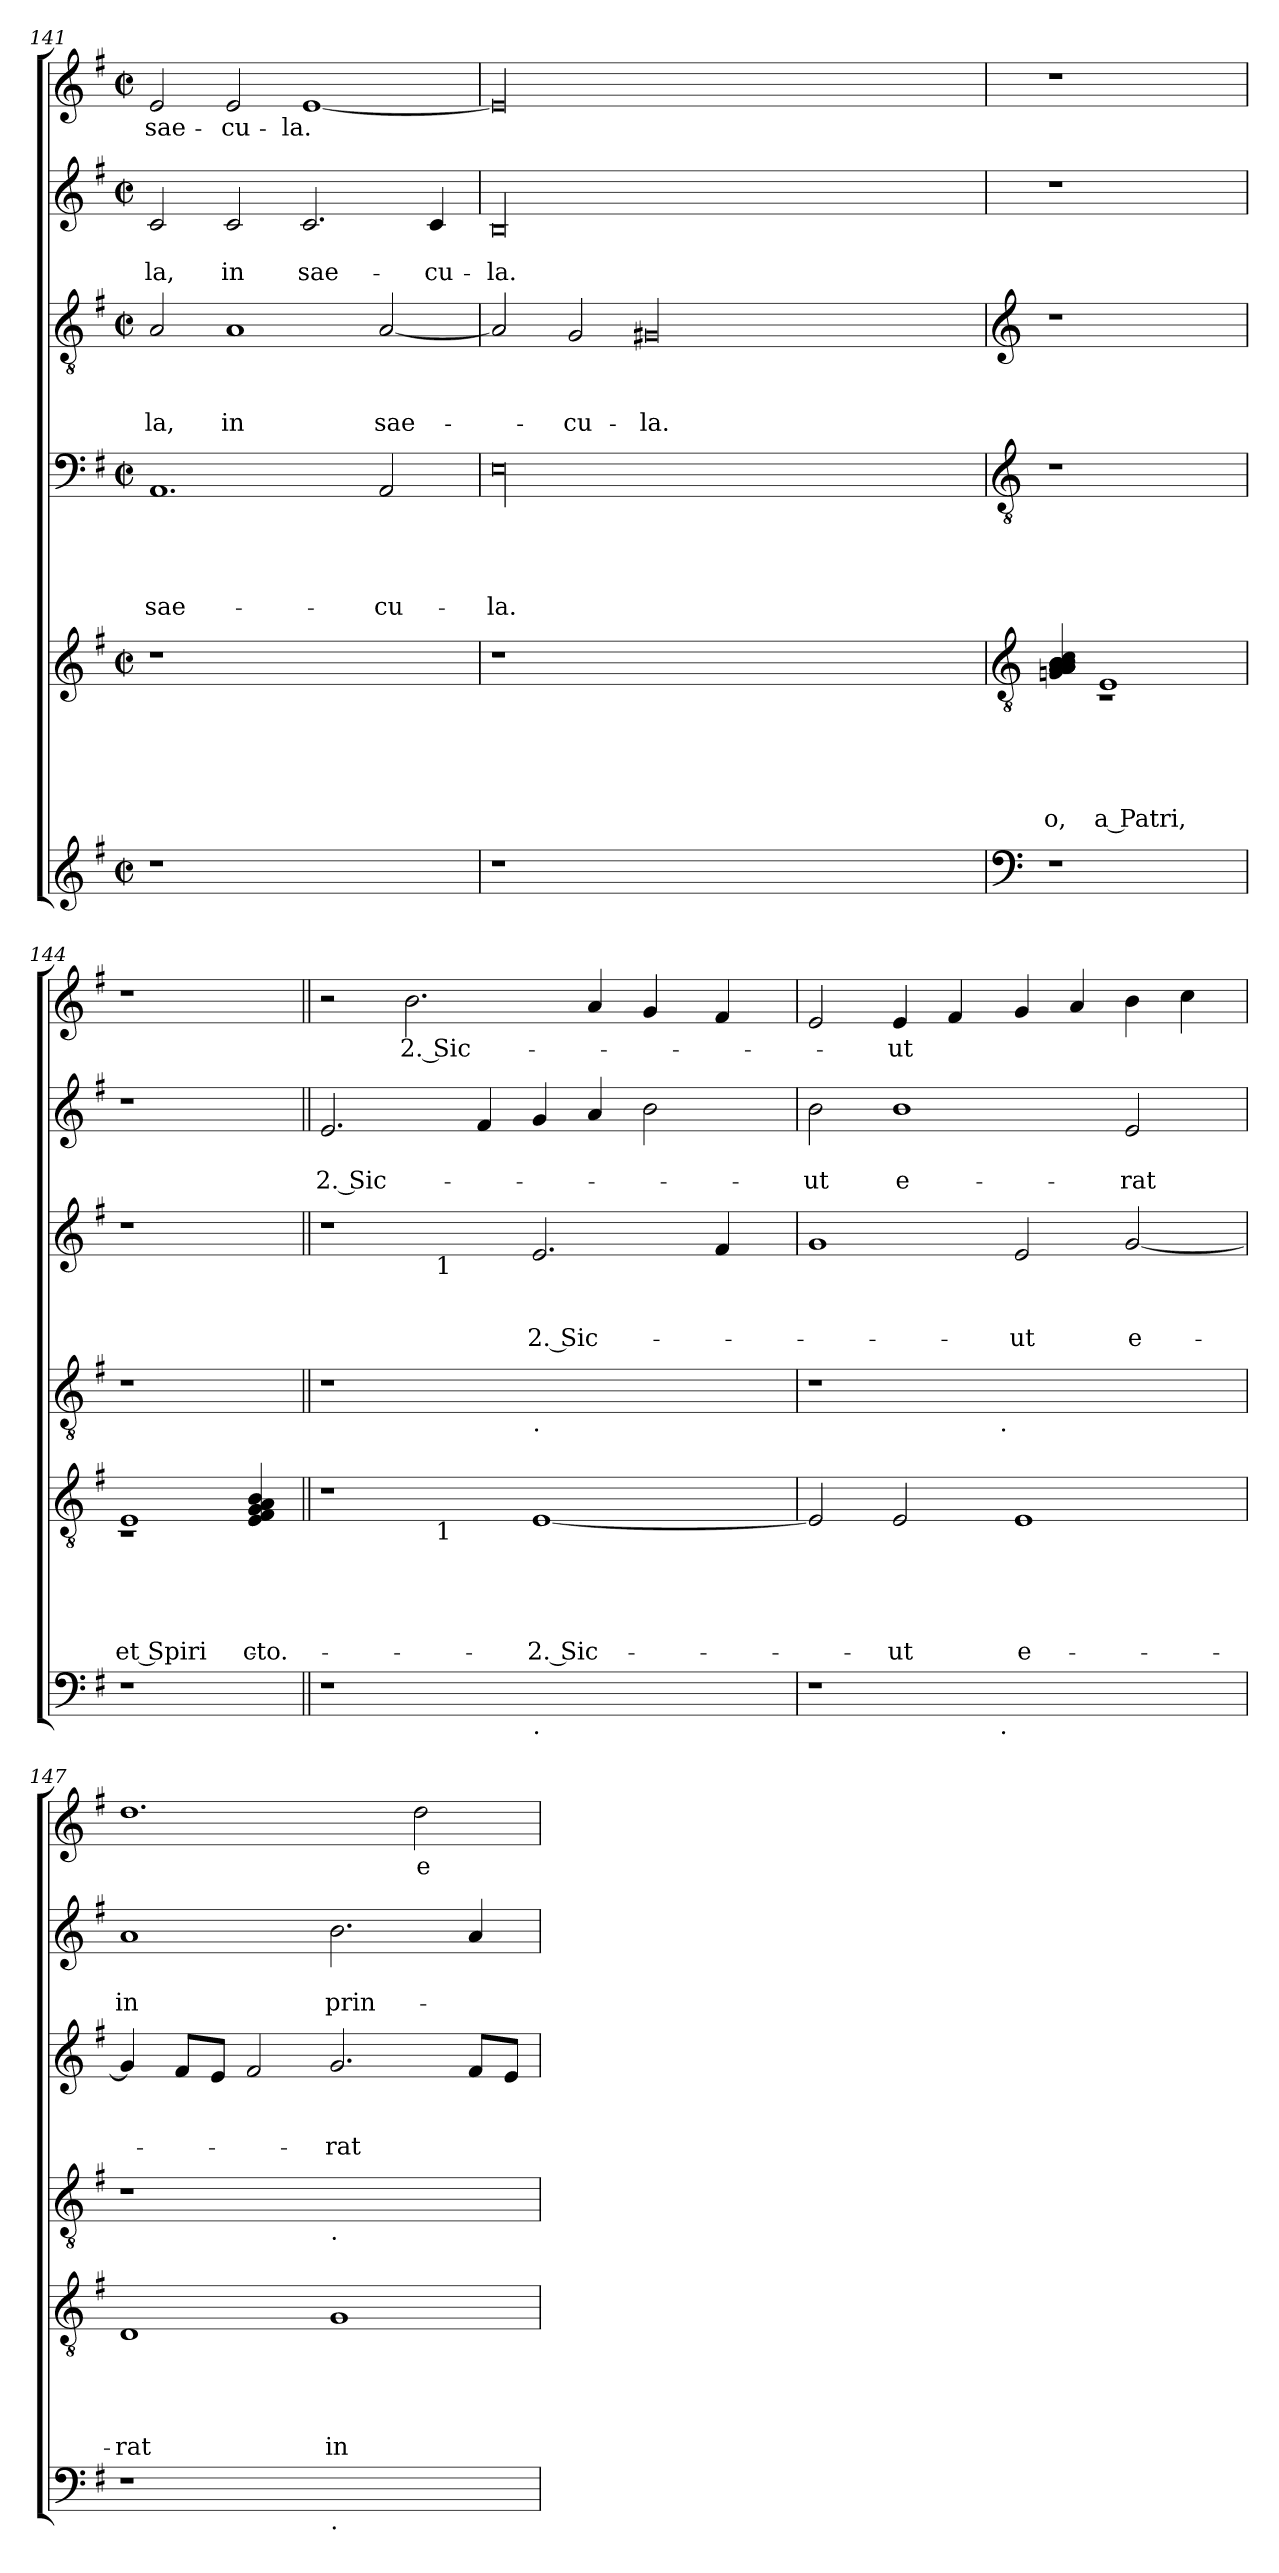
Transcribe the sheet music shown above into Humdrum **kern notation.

**kern	**kern	**text	**text	**text	**text	**text	**kern	**text	**text	**text	**text	**kern	**text	**text	**text	**kern	**text	**text	**kern	**text
*part6	*part5	*part5	*part5	*part5	*part5	*part5	*part4	*part4	*part4	*part4	*part4	*part3	*part3	*part3	*part3	*part2	*part2	*part2	*part1	*part1
*staff6	*staff5	*staff5	*staff5	*staff5	*staff5	*staff5	*staff4	*staff4	*staff4	*staff4	*staff4	*staff3	*staff3	*staff3	*staff3	*staff2	*staff2	*staff2	*staff1	*staff1
*clefG2	*clefG2	*	*	*	*	*	*clefF4	*	*	*	*	*clefGv2	*	*	*	*clefG2	*	*	*clefG2	*
*k[f#]	*k[f#]	*	*	*	*	*	*k[f#]	*	*	*	*	*k[f#]	*	*	*	*k[f#]	*	*	*k[f#]	*
*G:	*G:	*	*	*	*	*	*G:	*	*	*	*	*G:	*	*	*	*G:	*	*	*G:	*
*M2/2	*M2/2	*	*	*	*	*	*M2/2	*	*	*	*	*M2/2	*	*	*	*M2/2	*	*	*M2/2	*
*met(c|)	*met(c|)	*	*	*	*	*	*met(c|)	*	*	*	*	*met(c|)	*	*	*	*met(c|)	*	*	*met(c|)	*
=141	=141	=141	=141	=141	=141	=141	=141	=141	=141	=141	=141	=141	=141	=141	=141	=141	=141	=141	=141	=141
!	!	!	!	!	!	!	!	!	!	!	!LO:LY:b	!	!	!	!LO:LY:b	!	!	!LO:LY:b	!	!LO:LY:b
1r	1r	.	.	.	.	.	1.AA	.	.	.	sae-	2A/	.	.	-la,	2c/	.	-la,	2e/	sae-
!	!	!	!	!	!	!	!	!	!	!	!	!	!	!	!LO:LY:b	!	!	!LO:LY:b	!	!LO:LY:b
.	.	.	.	.	.	.	.	.	.	.	.	1A	.	.	in	2c/	.	in	2e/	-cu-
!	!	!	!	!	!	!	!	!	!	!	!	!	!	!	!	!	!	!LO:LY:b	!	!LO:LY:b
1ryy	1ryy	.	.	.	.	.	.	.	.	.	.	.	.	.	.	2.c/	.	sae-	[<1e	-la.
!	!	!	!	!	!	!	!	!	!	!	!LO:LY:b	!	!	!	!LO:LY:b	!	!	!	!	!
.	.	.	.	.	.	.	2AA/	.	.	.	-cu-	[<2A/	.	.	sae-	.	.	.	.	.
!	!	!	!	!	!	!	!	!	!	!	!	!	!	!	!	!	!	!LO:LY:b	!	!
.	.	.	.	.	.	.	.	.	.	.	.	.	.	.	.	4c/	.	-cu-	.	.
=142	=142	=142	=142	=142	=142	=142	=142	=142	=142	=142	=142	=142	=142	=142	=142	=142	=142	=142	=142	=142
!	!	!	!	!	!	!	!	!	!	!	!LO:LY:b	!	!	!	!	!	!	!LO:LY:b	!	!
1r	1r	.	.	.	.	.	00E	.	.	.	-la.	2A/]	.	.	.	00B	.	-la.	00e]	.
!	!	!	!	!	!	!	!	!	!	!	!	!	!	!	!LO:LY:b	!	!	!	!	!
.	.	.	.	.	.	.	.	.	.	.	.	2G/	.	.	-cu-	.	.	.	.	.
!	!	!	!	!	!	!	!	!	!	!	!	!	!	!	!LO:LY:b	!	!	!	!	!
00ryy	00ryy	.	.	.	.	.	.	.	.	.	.	00G#X	.	.	-la.	.	.	.	.	.
.	.	.	.	.	.	.	1ryy	.	.	.	.	.	.	.	.	1ryy	.	.	1ryy	.
!!LO:PB:g=z
=143	=143	=143	=143	=143	=143	=143	=143	=143	=143	=143	=143	=143	=143	=143	=143	=143	=143	=143	=143	=143
*clefF4	*clefGv2	*	*	*	*	*	*clefGv2	*	*	*	*	*clefG2	*	*	*	*	*	*	*	*
!	!LO:TX:b:t=1 1	!	!	!	!	!	!	!	!	!	!	!	!	!	!	!	!	!	!	!
!	!LO:N:n=1:head=solid	!	!	!	!	!	!	!	!	!	!	!	!	!	!	!	!	!	!	!
!	!LO:N:n=2:head=solid	!	!	!	!	!	!	!	!	!	!	!	!	!	!	!	!	!	!	!
!	!LO:N:n=3:head=solid	!	!	!	!	!	!	!	!	!	!	!	!	!	!	!	!	!	!	!
!	!LO:N:n=4:head=solid	!	!	!	!	!	!	!	!	!	!	!	!	!	!	!	!	!	!	!
!	!LO:N:n=5:head=solid	!	!	!	!	!	!	!	!	!	!	!	!	!	!	!	!	!	!	!
!	!LO:N:n=6:head=solid	!	!	!	!	!	!	!	!	!	!	!	!	!	!	!	!	!	!	!
!	!LO:N:n=7:head=solid	!	!	!	!	!	!	!	!	!	!	!	!	!	!	!	!	!	!	!
!	!LO:N:n=8:head=solid	!	!	!	!	!	!	!	!	!	!	!	!	!	!	!	!	!	!	!
!	!LO:N:n=9:head=solid	!	!	!	!	!	!	!	!	!	!	!	!	!	!	!	!	!	!	!
!	!LO:N:n=10:head=solid	!	!	!	!	!LO:LY:b:rj	!	!	!	!	!	!	!	!	!	!	!	!	!	!
*	*^	*	*	*	*	*	*	*	*	*	*	*	*	*	*	*	*	*	*	*
1r	4Gn/ 4A/ 4A/ 4A/ 4A/ 4A/ 4B/ 4B/ 4B/ 4c/	4ryy	.	.	.	.	-o,	1r	.	.	.	.	1r	.	.	.	1r	.	.	1r	.
!	!	!	!	!	!	!	!LO:LY:b:rj	!	!	!	!	!	!	!	!	!	!	!	!	!	!
.	1E	1rC	.	.	.	.	a Patri,	.	.	.	.	.	.	.	.	.	.	.	.	.	.
4ryy	.	.	.	.	.	.	.	4ryy	.	.	.	.	4ryy	.	.	.	4ryy	.	.	4ryy	.
=144	=144	=144	=144	=144	=144	=144	=144	=144	=144	=144	=144	=144	=144	=144	=144	=144	=144	=144	=144	=144	=144
!	!	!	!	!	!	!	!LO:LY:b:rj	!	!	!	!	!	!	!	!	!	!	!	!	!	!
1r	1E	1rC	.	.	.	.	et Spiri-	1r	.	.	.	.	1r	.	.	.	1r	.	.	1r	.
!	!	!LO:N:n=1:head=solid	!	!	!	!	!	!	!	!	!	!	!	!	!	!	!	!	!	!	!
!	!	!LO:N:n=2:head=solid	!	!	!	!	!	!	!	!	!	!	!	!	!	!	!	!	!	!	!
!	!	!LO:N:n=3:head=solid	!	!	!	!	!	!	!	!	!	!	!	!	!	!	!	!	!	!	!
!	!	!LO:N:n=4:head=solid	!	!	!	!	!	!	!	!	!	!	!	!	!	!	!	!	!	!	!
!	!	!LO:N:n=5:head=solid	!	!	!	!	!LO:LY:b:rj	!	!	!	!	!	!	!	!	!	!	!	!	!	!
4ryy	4ryy	4E/ 4F#/ 4G/ 4A/ 4B/	.	.	.	.	-cto.	4ryy	.	.	.	.	4ryy	.	.	.	4ryy	.	.	4ryy	.
=145||	=145||	=145||	=145||	=145||	=145||	=145||	=145||	=145||	=145||	=145||	=145||	=145||	=145||	=145||	=145||	=145||	=145||	=145||	=145||	=145||	=145||
!	!	!	!	!	!	!	!	!	!	!	!	!	!	!	!	!	!	!	!LO:LY:b:rj	!	!
*	*	*	*	*	*	*	*	*	*	*	*	*	*^	*	*	*	*	*	*	*	*
1r	1r	2ryy	.	.	.	.	.	1r	.	.	.	.	1r	2ryy	.	.	.	2.e</	.	2. Sic-	2r	.
!	!	!	!	!	!	!	!	!	!	!	!	!	!	!	!	!	!	!	!	!	!	!LO:LY:b:rj
.	.	16.ryy	.	.	.	.	.	.	.	.	.	.	.	16.ryy	.	.	.	.	.	.	2.b\	2. Sic-
!	!	!	!	!	!	!	!	!	!	!	!	!	!	!LO:TX:b:t=1	!	!	!	!	!	!	!	!
!	!	!LO:TX:b:t=1	!	!	!	!	!	!	!	!	!	!	!	!	!	!	!	!	!	!	!	!
.	.	1ryy	.	.	.	.	.	.	.	.	.	.	.	1ryy	.	.	.	.	.	.	.	.
.	.	.	.	.	.	.	.	.	.	.	.	.	.	.	.	.	.	4f#/	.	.	.	.
!	!	!	!	!	!	!	!	!LO:TX:b:t=.	!	!	!	!	!	!	!	!	!	!	!	!	!	!
!LO:TX:b:t=.	!	!	!	!	!	!	!	!	!	!	!	!	!	!	!	!	!	!	!	!	!	!
!	!	!	!	!	!	!	!LO:LY:b:rj	!	!	!	!	!	!	!	!	!	!LO:LY:b:rj	!	!	!	!	!
1ryy	[<1E	.	.	.	.	.	2. Sic-	1ryy	.	.	.	.	2.e/	.	.	.	2. Sic-	4g/	.	.	.	.
.	.	.	.	.	.	.	.	.	.	.	.	.	.	.	.	.	.	4a/	.	.	4a/	.
.	.	.	.	.	.	.	.	.	.	.	.	.	.	.	.	.	.	2b\	.	.	4g/	.
.	.	4ryy	.	.	.	.	.	.	.	.	.	.	.	4ryy	.	.	.	.	.	.	.	.
.	.	.	.	.	.	.	.	.	.	.	.	.	4f#/	.	.	.	.	.	.	.	4f#/	.
.	.	8ryy	.	.	.	.	.	.	.	.	.	.	.	8ryy	.	.	.	.	.	.	.	.
.	.	32ryy	.	.	.	.	.	.	.	.	.	.	.	32ryy	.	.	.	.	.	.	.	.
=146	=146	=146	=146	=146	=146	=146	=146	=146	=146	=146	=146	=146	=146	=146	=146	=146	=146	=146	=146	=146	=146	=146
!	!	!	!	!	!	!	!	!	!	!	!	!	!	!	!	!	!	!	!	!LO:LY:b	!	!
*^	*v	*v	*	*	*	*	*	*^	*	*	*	*	*v	*v	*	*	*	*	*	*	*	*
1r	2ryy	2E/]	.	.	.	.	.	1r	2ryy	.	.	.	.	1g	.	.	.	2b\	.	-ut	2e/	.
!	!	!	!	!	!	!	!LO:LY:b	!	!	!	!	!	!	!	!	!	!	!	!	!LO:LY:b:rj	!	!LO:LY:b
.	4...ryy	2E/	.	.	.	.	-ut	.	4...ryy	.	.	.	.	.	.	.	.	1b	.	e-	4e/	-ut
.	.	.	.	.	.	.	.	.	.	.	.	.	.	.	.	.	.	.	.	.	4f#/	.
!	!	!	!	!	!	!	!	!	!LO:TX:b:t=.	!	!	!	!	!	!	!	!	!	!	!	!	!
!	!LO:TX:b:t=.	!	!	!	!	!	!	!	!	!	!	!	!	!	!	!	!	!	!	!	!	!
.	1ryy	.	.	.	.	.	.	.	1ryy	.	.	.	.	.	.	.	.	.	.	.	.	.
!	!	!	!	!	!	!	!LO:LY:b:rj	!	!	!	!	!	!	!	!	!	!LO:LY:b	!	!	!	!	!
1ryy	.	1E	.	.	.	.	e-	1ryy	.	.	.	.	.	2e/	.	.	-ut	.	.	.	4g/	.
.	.	.	.	.	.	.	.	.	.	.	.	.	.	.	.	.	.	.	.	.	4a/	.
!	!	!	!	!	!	!	!	!	!	!	!	!	!	!	!	!	!LO:LY:b:rj	!	!	!LO:LY:b	!	!
.	.	.	.	.	.	.	.	.	.	.	.	.	.	[<2g/	.	.	e-	2e/	.	-rat	4b\	.
.	.	.	.	.	.	.	.	.	.	.	.	.	.	.	.	.	.	.	.	.	4cc\	.
.	32ryy	.	.	.	.	.	.	.	32ryy	.	.	.	.	.	.	.	.	.	.	.	.	.
!!LO:LB:g=z
=147	=147	=147	=147	=147	=147	=147	=147	=147	=147	=147	=147	=147	=147	=147	=147	=147	=147	=147	=147	=147	=147	=147
!	!	!	!	!	!	!	!LO:LY:b	!	!	!	!	!	!	!	!	!	!	!	!	!LO:LY:b	!	!
*v	*v	*	*	*	*	*	*	*v	*v	*	*	*	*	*	*	*	*	*	*	*	*	*
1r	1D	.	.	.	.	-rat	1r	.	.	.	.	4g/]	.	.	.	1a	.	in	1.dd	.
.	.	.	.	.	.	.	.	.	.	.	.	8f#/L	.	.	.	.	.	.	.	.
.	.	.	.	.	.	.	.	.	.	.	.	8e/J	.	.	.	.	.	.	.	.
.	.	.	.	.	.	.	.	.	.	.	.	2f#/	.	.	.	.	.	.	.	.
!	!	!	!	!	!	!	!LO:TX:b:t=.	!	!	!	!	!	!	!	!	!	!	!	!	!
!LO:TX:b:t=.	!	!	!	!	!	!	!	!	!	!	!	!	!	!	!	!	!	!	!	!
!	!	!	!	!	!	!LO:LY:b	!	!	!	!	!	!	!	!	!LO:LY:b	!	!	!LO:LY:b	!	!
1ryy	1G	.	.	.	.	in	1ryy	.	.	.	.	2.g/	.	.	-rat	2.b\	.	prin-	.	.
!	!	!	!	!	!	!	!	!	!	!	!	!	!	!	!	!	!	!	!	!LO:LY:b
.	.	.	.	.	.	.	.	.	.	.	.	.	.	.	.	.	.	.	2dd\	e-
.	.	.	.	.	.	.	.	.	.	.	.	8f#/L	.	.	.	4a/	.	.	.	.
.	.	.	.	.	.	.	.	.	.	.	.	8e/J	.	.	.	.	.	.	.	.
=	=	=	=	=	=	=	=	=	=	=	=	=	=	=	=	=	=	=	=	=
*-	*-	*-	*-	*-	*-	*-	*-	*-	*-	*-	*-	*-	*-	*-	*-	*-	*-	*-	*-	*-
